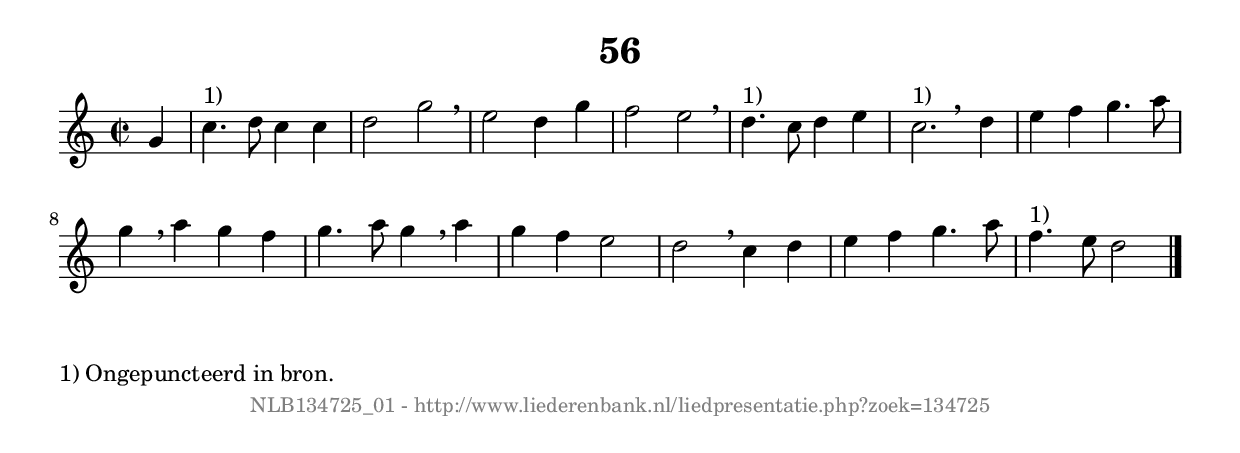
%
% produced by wce2krn 1.64 (7 June 2014)
%
\version"2.16"
#(append! paper-alist '(("long" . (cons (* 210 mm) (* 2000 mm)))))
#(set-default-paper-size "long")
sb = {\breathe}
mBreak = {\breathe }
bBreak = {\breathe }
x = {\once\override NoteHead #'style = #'cross }
gl=\glissando
itime={\override Staff.TimeSignature #'stencil = ##f }
ficta = {\once\set suggestAccidentals = ##t}
fine = {\once\override Score.RehearsalMark #'self-alignment-X = #1 \mark \markup {\italic{Fine}}}
dc = {\once\override Score.RehearsalMark #'self-alignment-X = #1 \mark \markup {\italic{D.C.}}}
dcf = {\once\override Score.RehearsalMark #'self-alignment-X = #1 \mark \markup {\italic{D.C. al Fine}}}
dcc = {\once\override Score.RehearsalMark #'self-alignment-X = #1 \mark \markup {\italic{D.C. al Coda}}}
ds = {\once\override Score.RehearsalMark #'self-alignment-X = #1 \mark \markup {\italic{D.S.}}}
dsf = {\once\override Score.RehearsalMark #'self-alignment-X = #1 \mark \markup {\italic{D.S. al Fine}}}
dsc = {\once\override Score.RehearsalMark #'self-alignment-X = #1 \mark \markup {\italic{D.S. al Coda}}}
pv = {\set Score.repeatCommands = #'((volta "1"))}
sv = {\set Score.repeatCommands = #'((volta "2"))}
tv = {\set Score.repeatCommands = #'((volta "3"))}
qv = {\set Score.repeatCommands = #'((volta "4"))}
xv = {\set Score.repeatCommands = #'((volta #f))}
\header{ tagline = ""
title = "56"
}
\score {{
\key c \major
\relative g'
{
\set melismaBusyProperties = #'()
\partial 32*8
\time 2/2
\tempo 4=120
\override Score.MetronomeMark #'transparent = ##t
\override Score.RehearsalMark #'break-visibility = #(vector #t #t #f)
g4 c4. ^"1)" d8 c4 c d2 g \sb e d4 g f2 e \sb d4. ^"1)" c8 d4 e c2.^"1)" \bar ":|:" \bBreak
d4 e f g4. a8 g4 \sb a g f g4. a8 g4 \sb a g f e2 d \sb c4 d e f g4. a8 f4. ^"1)" e8 d2 \bar "|."
 }}
 \midi { }
 \layout {
            indent = 0.0\cm
}
}
\markup { \wordwrap-string #" 
1) Ongepuncteerd in bron.
"}
\markup { \vspace #0 } \markup { \with-color #grey \fill-line { \center-column { \smaller "NLB134725_01 - http://www.liederenbank.nl/liedpresentatie.php?zoek=134725" } } }
